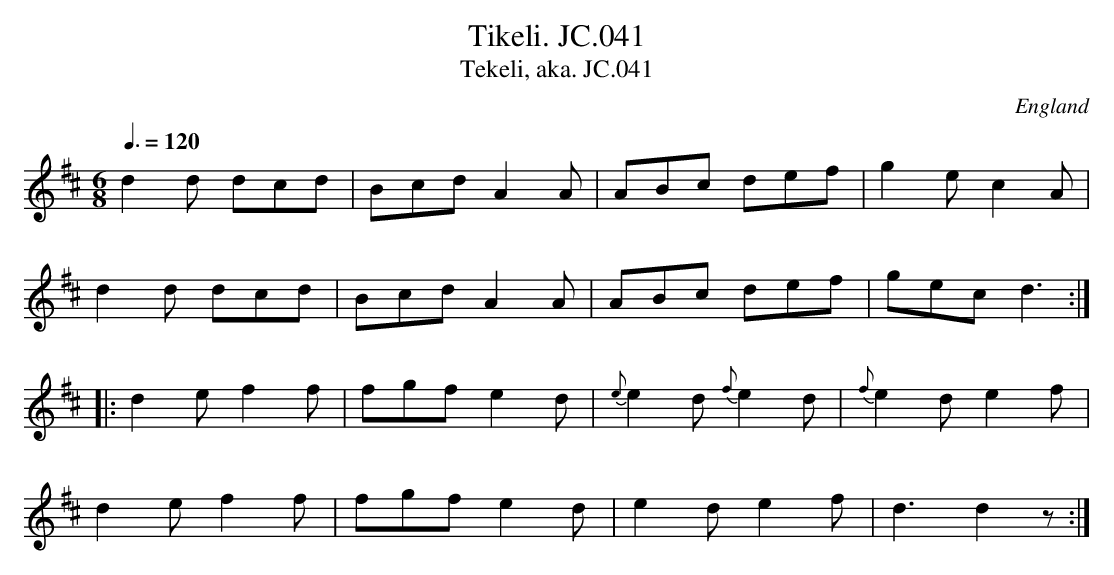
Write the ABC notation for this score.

X:1
T:Tikeli. JC.041
T:Tekeli, aka. JC.041
L:1/8
M:6/8
O:England
Q:3/8=120
K:D
d2d dcd|\
BcdA2A|ABc def|g2ec2A|!
d2d dcd|BcdA2A|ABc def|gecd3:|!
|:d2ef2f|fgfe2d|{e}e2d{f}e2d|{f}e2de2f|!
d2ef2f|fgfe2d|e2de2f|d3d2z:|
